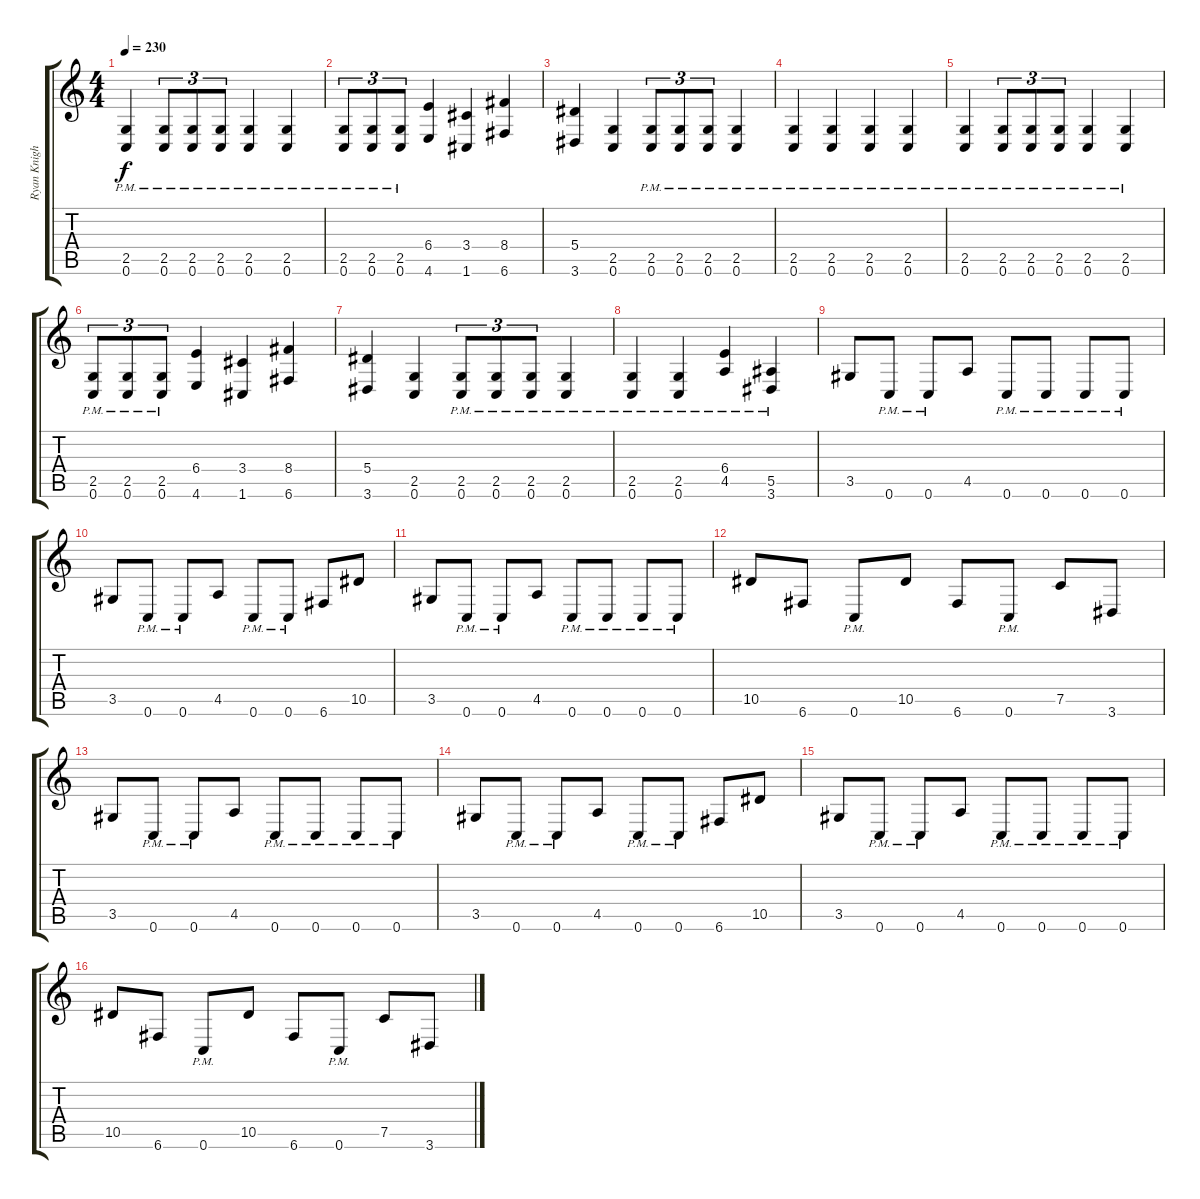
\track ("Ryan Knight" "Ryan Knigh") {instrument distortionguitar}
\staff {score tabs}
\tuning (C4 G3 Eb3 Bb2 F2 C2) {hide}
\ts (4 4)
\tempo 230
\clef g2
\ks c
(2.5{pm} 0.6{pm}).4{dy f} (2.5{pm} 0.6{pm}).8{tu (3 2)} (2.5{pm} 0.6{pm}).8{tu (3 2)} (2.5{pm} 0.6{pm}).8{tu (3 2)} (2.5{pm} 0.6{pm}).4 (2.5{pm} 0.6{pm}).4 |
(2.5{pm} 0.6{pm}).8{tu (3 2)} (2.5{pm} 0.6{pm}).8{tu (3 2)} (2.5{pm} 0.6{pm}).8{tu (3 2)} (6.4 4.6).4 (3.4 1.6).4 (8.4 6.6).4 |
(5.4 3.6).4 (2.5 0.6).4 (2.5{pm} 0.6{pm}).8{tu (3 2)} (2.5{pm} 0.6{pm}).8{tu (3 2)} (2.5{pm} 0.6{pm}).8{tu (3 2)} (2.5{pm} 0.6{pm}).4 |
(2.5{pm} 0.6{pm}).4 (2.5{pm} 0.6{pm}).4 (2.5{pm} 0.6{pm}).4 (2.5{pm} 0.6{pm}).4 |
(2.5{pm} 0.6{pm}).4 (2.5{pm} 0.6{pm}).8{tu (3 2)} (2.5{pm} 0.6{pm}).8{tu (3 2)} (2.5{pm} 0.6{pm}).8{tu (3 2)} (2.5{pm} 0.6{pm}).4 (2.5{pm} 0.6{pm}).4 |
(2.5{pm} 0.6{pm}).8{tu (3 2)} (2.5{pm} 0.6{pm}).8{tu (3 2)} (2.5{pm} 0.6{pm}).8{tu (3 2)} (6.4 4.6).4 (3.4 1.6).4 (8.4 6.6).4 |
(5.4 3.6).4 (2.5 0.6).4 (2.5{pm} 0.6{pm}).8{tu (3 2)} (2.5{pm} 0.6{pm}).8{tu (3 2)} (2.5{pm} 0.6{pm}).8{tu (3 2)} (2.5{pm} 0.6{pm}).4 |
(2.5{pm} 0.6{pm}).4 (2.5{pm} 0.6{pm}).4 (6.4{pm} 4.5{pm}).4 (5.5{pm} 3.6{pm}).4 |
3.5.8 0.6{pm}.8 0.6{pm}.8 4.5.8 0.6{pm}.8 0.6{pm}.8 0.6{pm}.8 0.6{pm}.8 |
3.5.8 0.6{pm}.8 0.6{pm}.8 4.5.8 0.6{pm}.8 0.6{pm}.8 6.6.8 10.5.8 |
3.5.8 0.6{pm}.8 0.6{pm}.8 4.5.8 0.6{pm}.8 0.6{pm}.8 0.6{pm}.8 0.6{pm}.8 |
10.5.8 6.6.8 0.6{pm}.8 10.5.8 6.6.8 0.6{pm}.8 7.5.8 3.6.8 |
3.5.8 0.6{pm}.8 0.6{pm}.8 4.5.8 0.6{pm}.8 0.6{pm}.8 0.6{pm}.8 0.6{pm}.8 |
3.5.8 0.6{pm}.8 0.6{pm}.8 4.5.8 0.6{pm}.8 0.6{pm}.8 6.6.8 10.5.8 |
3.5.8 0.6{pm}.8 0.6{pm}.8 4.5.8 0.6{pm}.8 0.6{pm}.8 0.6{pm}.8 0.6{pm}.8 |
10.5.8 6.6.8 0.6{pm}.8 10.5.8 6.6.8 0.6{pm}.8 7.5.8 3.6.8
